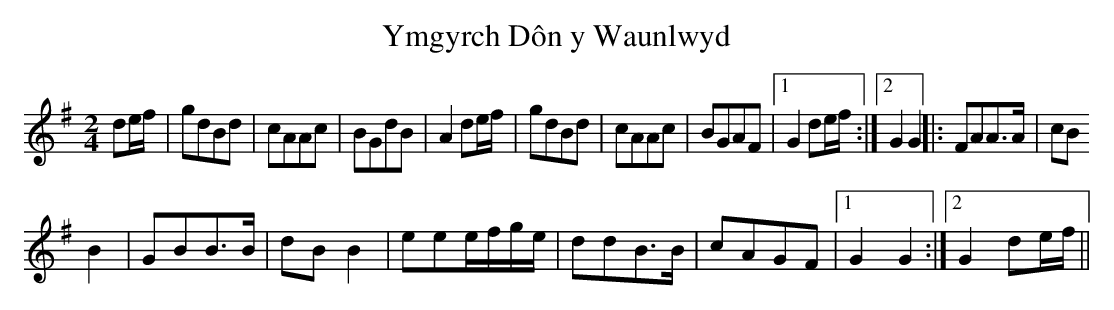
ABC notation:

X:1
T:Ymgyrch D\^on y Waunlwyd
M:2/4
L:1/8
K:G
de/f/|gdBd|cAAc|BGdB|A2de/f/|gdBd|cAAc|BGAF|1 G2de/f/:|2 G2G2||:FAA>A|cB
B2|GBB>B|dBB2|eee/f/g/e/|ddB>B|cAGF|1 G2G2:|2 G2de/f/||
